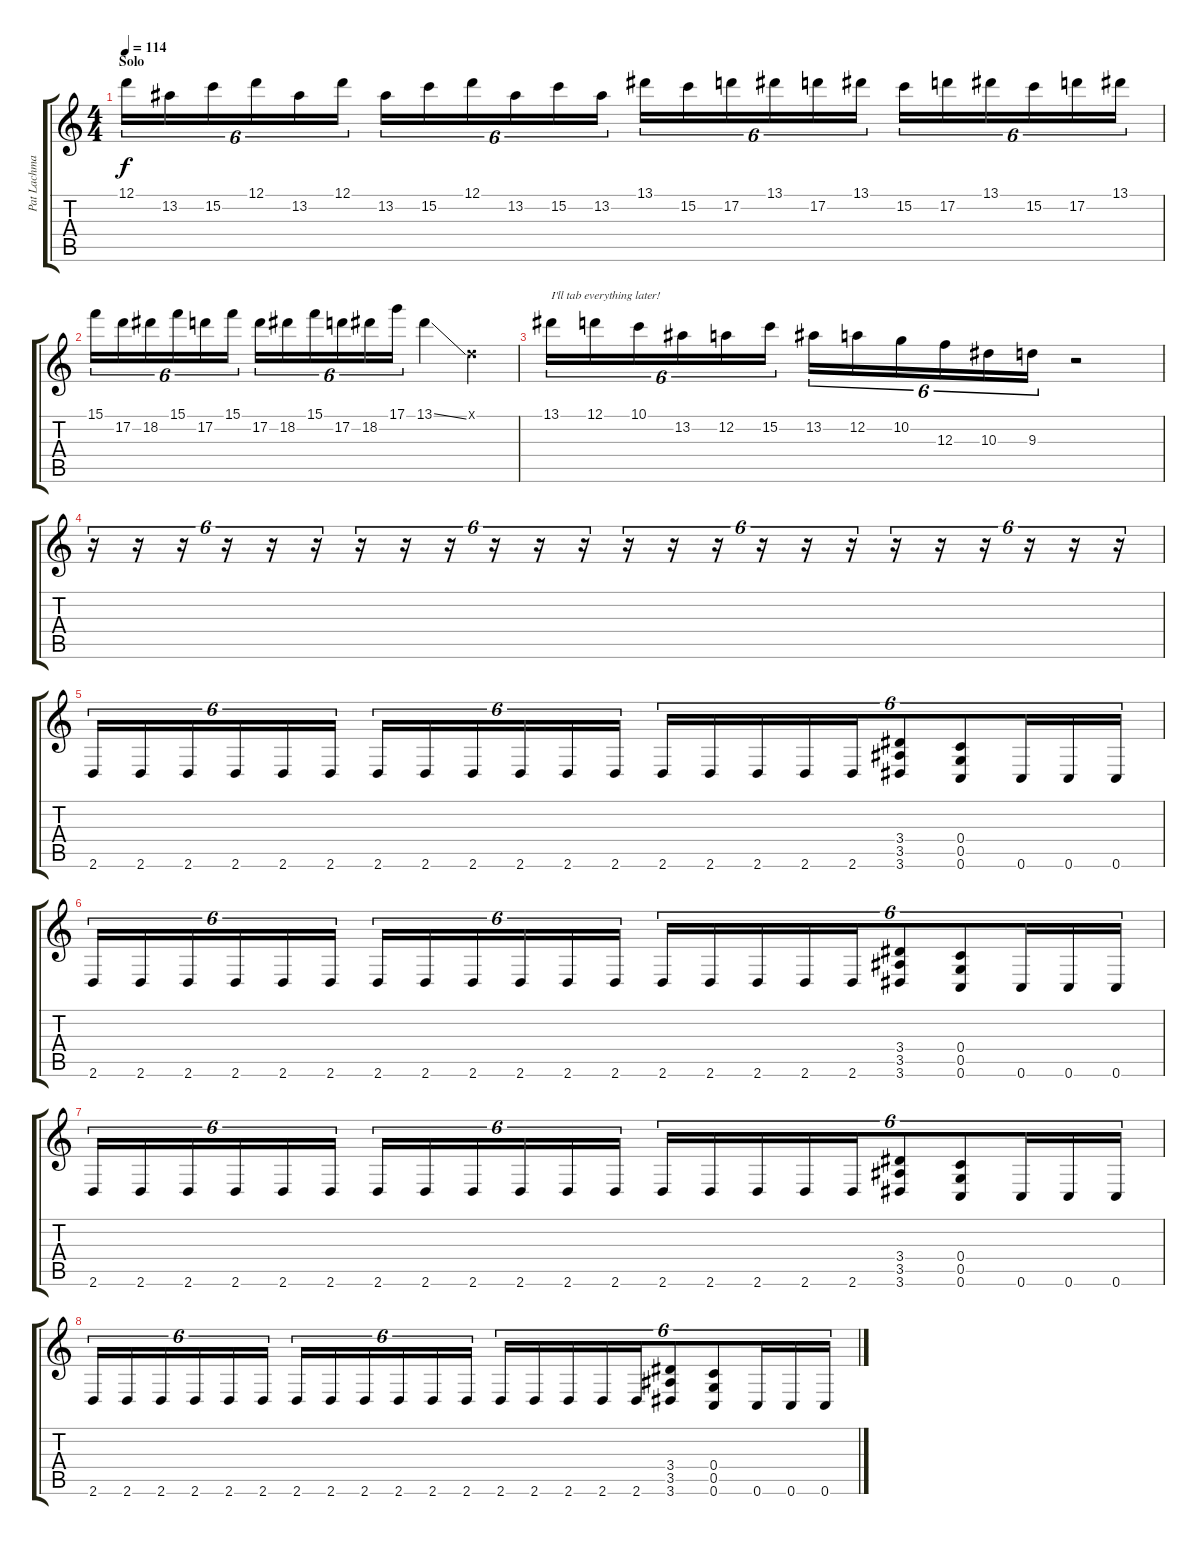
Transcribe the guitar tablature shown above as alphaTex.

\track ("Pat Lachman" "Pat Lachma") {instrument distortionguitar}
\staff {score tabs}
\tuning (D4 A3 F3 C3 G2 C2) {hide}
\ts (4 4)
\section ("" "Solo")
\tempo 114
\clef g2
\ks c
12.1.16{tu (6 4) dy f} 13.2.16{tu (6 4)} 15.2.16{tu (6 4)} 12.1.16{tu (6 4)} 13.2.16{tu (6 4)} 12.1.16{tu (6 4)} 13.2.16{tu (6 4)} 15.2.16{tu (6 4)} 12.1.16{tu (6 4)} 13.2.16{tu (6 4)} 15.2.16{tu (6 4)} 13.2.16{tu (6 4)} 13.1.16{tu (6 4)} 15.2.16{tu (6 4)} 17.2.16{tu (6 4)} 13.1.16{tu (6 4)} 17.2.16{tu (6 4)} 13.1.16{tu (6 4)} 15.2.16{tu (6 4)} 17.2.16{tu (6 4)} 13.1.16{tu (6 4)} 15.2.16{tu (6 4)} 17.2.16{tu (6 4)} 13.1.16{tu (6 4)} |
15.1.16{tu (6 4)} 17.2.16{tu (6 4)} 18.2.16{tu (6 4)} 15.1.16{tu (6 4)} 17.2.16{tu (6 4)} 15.1.16{tu (6 4)} 17.2.16{tu (6 4)} 18.2.16{tu (6 4)} 15.1.16{tu (6 4)} 17.2.16{tu (6 4)} 18.2.16{tu (6 4)} 17.1.16{tu (6 4)} 13.1{ss}.4 0.1{x}.4 |
13.1.16{tu (6 4) txt "I'll tab everything later!"} 12.1.16{tu (6 4)} 10.1.16{tu (6 4)} 13.2.16{tu (6 4)} 12.2.16{tu (6 4)} 15.2.16{tu (6 4)} 13.2.16{tu (6 4)} 12.2.16{tu (6 4)} 10.2.16{tu (6 4)} 12.3.16{tu (6 4)} 10.3.16{tu (6 4)} 9.3.16{tu (6 4)} r.2 |
r.16{tu (6 4)} r.16{tu (6 4)} r.16{tu (6 4)} r.16{tu (6 4)} r.16{tu (6 4)} r.16{tu (6 4)} r.16{tu (6 4)} r.16{tu (6 4)} r.16{tu (6 4)} r.16{tu (6 4)} r.16{tu (6 4)} r.16{tu (6 4)} r.16{tu (6 4)} r.16{tu (6 4)} r.16{tu (6 4)} r.16{tu (6 4)} r.16{tu (6 4)} r.16{tu (6 4)} r.16{tu (6 4)} r.16{tu (6 4)} r.16{tu (6 4)} r.16{tu (6 4)} r.16{tu (6 4)} r.16{tu (6 4)} |
2.6.16{tu (6 4)} 2.6.16{tu (6 4)} 2.6.16{tu (6 4)} 2.6.16{tu (6 4)} 2.6.16{tu (6 4)} 2.6.16{tu (6 4)} 2.6.16{tu (6 4)} 2.6.16{tu (6 4)} 2.6.16{tu (6 4)} 2.6.16{tu (6 4)} 2.6.16{tu (6 4)} 2.6.16{tu (6 4)} 2.6.16{tu (6 4)} 2.6.16{tu (6 4)} 2.6.16{tu (6 4)} 2.6.16{tu (6 4)} 2.6.16{tu (6 4)} (3.4 3.5 3.6).8{tu (6 4)} (0.4 0.5 0.6).8{tu (6 4)} 0.6.16{tu (6 4)} 0.6.16{tu (6 4)} 0.6.16{tu (6 4)} |
2.6.16{tu (6 4)} 2.6.16{tu (6 4)} 2.6.16{tu (6 4)} 2.6.16{tu (6 4)} 2.6.16{tu (6 4)} 2.6.16{tu (6 4)} 2.6.16{tu (6 4)} 2.6.16{tu (6 4)} 2.6.16{tu (6 4)} 2.6.16{tu (6 4)} 2.6.16{tu (6 4)} 2.6.16{tu (6 4)} 2.6.16{tu (6 4)} 2.6.16{tu (6 4)} 2.6.16{tu (6 4)} 2.6.16{tu (6 4)} 2.6.16{tu (6 4)} (3.4 3.5 3.6).8{tu (6 4)} (0.4 0.5 0.6).8{tu (6 4)} 0.6.16{tu (6 4)} 0.6.16{tu (6 4)} 0.6.16{tu (6 4)} |
2.6.16{tu (6 4)} 2.6.16{tu (6 4)} 2.6.16{tu (6 4)} 2.6.16{tu (6 4)} 2.6.16{tu (6 4)} 2.6.16{tu (6 4)} 2.6.16{tu (6 4)} 2.6.16{tu (6 4)} 2.6.16{tu (6 4)} 2.6.16{tu (6 4)} 2.6.16{tu (6 4)} 2.6.16{tu (6 4)} 2.6.16{tu (6 4)} 2.6.16{tu (6 4)} 2.6.16{tu (6 4)} 2.6.16{tu (6 4)} 2.6.16{tu (6 4)} (3.4 3.5 3.6).8{tu (6 4)} (0.4 0.5 0.6).8{tu (6 4)} 0.6.16{tu (6 4)} 0.6.16{tu (6 4)} 0.6.16{tu (6 4)} |
2.6.16{tu (6 4)} 2.6.16{tu (6 4)} 2.6.16{tu (6 4)} 2.6.16{tu (6 4)} 2.6.16{tu (6 4)} 2.6.16{tu (6 4)} 2.6.16{tu (6 4)} 2.6.16{tu (6 4)} 2.6.16{tu (6 4)} 2.6.16{tu (6 4)} 2.6.16{tu (6 4)} 2.6.16{tu (6 4)} 2.6.16{tu (6 4)} 2.6.16{tu (6 4)} 2.6.16{tu (6 4)} 2.6.16{tu (6 4)} 2.6.16{tu (6 4)} (3.4 3.5 3.6).8{tu (6 4)} (0.4 0.5 0.6).8{tu (6 4)} 0.6.16{tu (6 4)} 0.6.16{tu (6 4)} 0.6.16{tu (6 4)}
